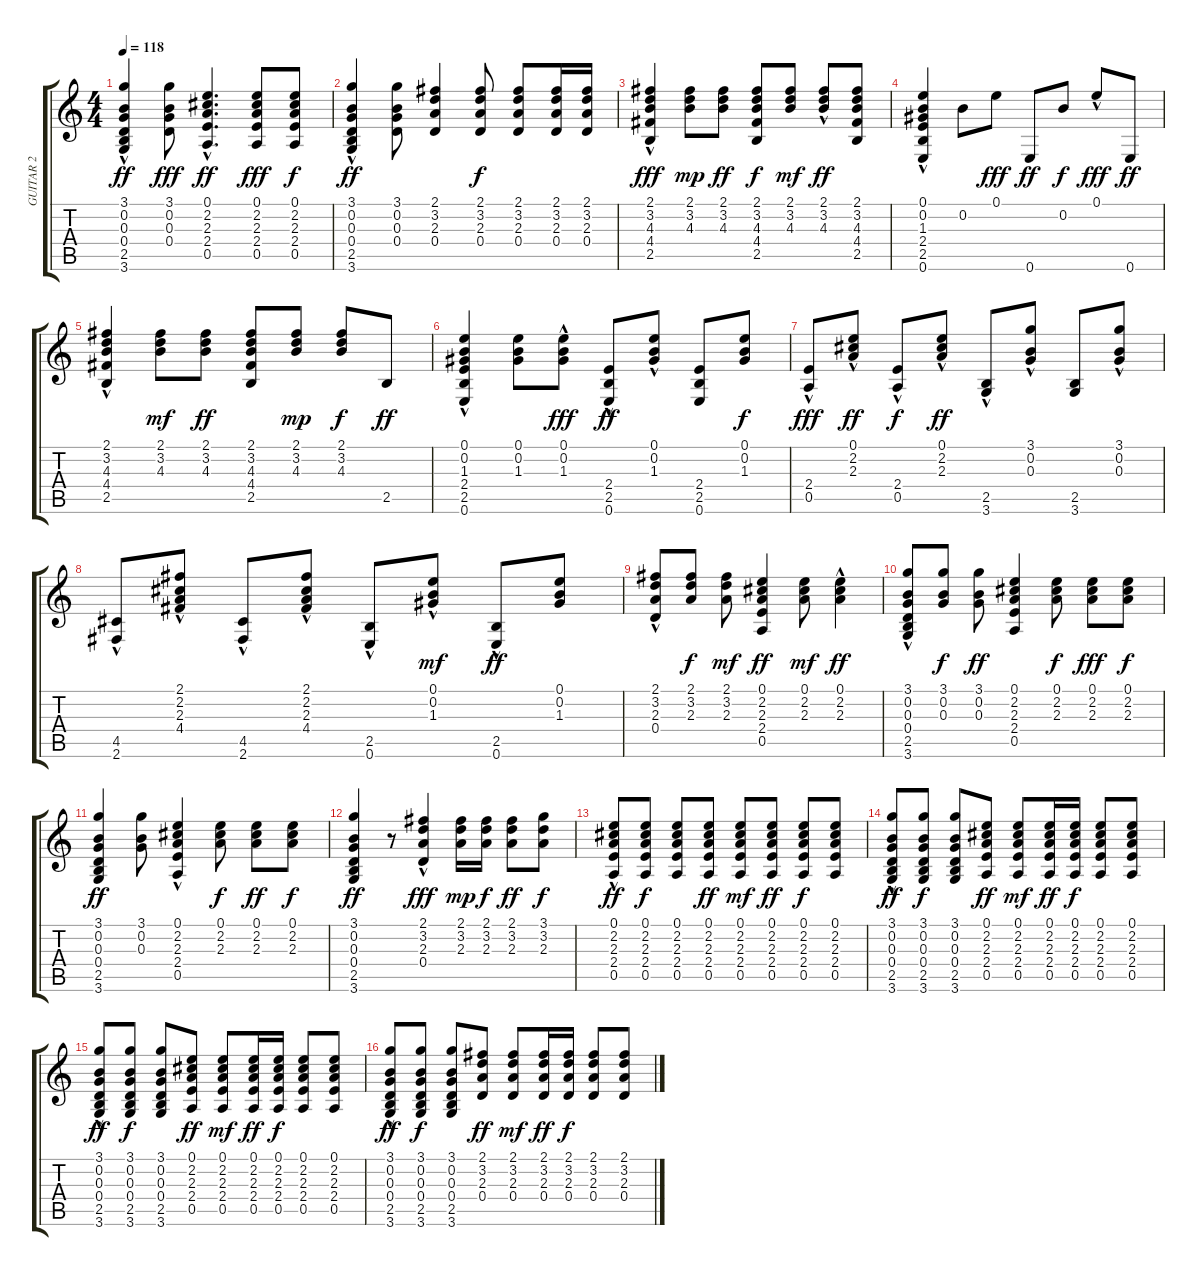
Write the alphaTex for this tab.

\track ("GUITAR 2" "GUITAR 2") {instrument acousticguitarsteel}
\staff {score tabs}
\tuning (E4 B3 G3 D3 A2 E2) {hide}
\ts (4 4)
\tempo 118
\clef g2
\ks c
(3.1{hac} 0.2{hac} 0.3{hac} 0.4 2.5 3.6).4{dy ff} (3.1 0.2 0.3 0.4).8{dy fff} (0.1 2.2 2.3 2.4 0.5{hac}).4{d dy ff} (0.1 2.2 2.3 2.4 0.5).8{dy fff} (0.1 2.2 2.3 2.4 0.5).8{dy f} |
(3.1{hac} 0.2{hac} 0.3 0.4 2.5 3.6).4{dy ff} (3.1 0.2 0.3 0.4).8 (2.1 3.2 2.3 0.4).4 (2.1 3.2 2.3 0.4).8{dy f} (2.1 3.2 2.3 0.4).8 (2.1 3.2 2.3 0.4).16 (2.1 3.2 2.3 0.4).16 |
(2.1 3.2{hac} 4.3 4.4 2.5{hac}).4{dy fff} (2.1 3.2 4.3).8{dy mp} (2.1 3.2 4.3).8{dy ff} (2.1 3.2 4.3 4.4 2.5).8{dy f} (2.1 3.2 4.3).8{dy mf} (2.1{hac} 3.2 4.3{hac}).8{dy ff} (2.1 3.2 4.3 4.4 2.5).8 |
(0.1 0.2 1.3 2.4 2.5 0.6{hac}).4 0.2.8 0.1.8{dy fff} 0.6.8{dy ff} 0.2.8{dy f} 0.1{hac}.8{dy fff} 0.6.8{dy ff} |
(2.1{hac} 3.2 4.3 4.4 2.5{hac}).4 (2.1 3.2 4.3).8{dy mf} (2.1 3.2 4.3).8{dy ff} (2.1 3.2 4.3 4.4 2.5).8 (2.1 3.2 4.3).8{dy mp} (2.1 3.2 4.3).8{dy f} 2.5.8{dy ff} |
(0.1 0.2 1.3 2.4 2.5 0.6{hac}).4 (0.1 0.2 1.3).8 (0.1{hac} 0.2{hac} 1.3).8{dy fff} (2.4 2.5 0.6{hac}).8{dy ff} (0.1 0.2{hac} 1.3).8 (2.4 2.5 0.6).8 (0.1 0.2 1.3).8{dy f} |
(2.4 0.5{hac}).8{dy fff} (0.1{hac} 2.2 2.3).8{dy ff} (2.4 0.5{hac}).8{dy f} (0.1{hac} 2.2 2.3).8{dy ff} (2.5 3.6{hac}).8 (3.1{hac} 0.2 0.3).8 (2.5 3.6).8 (3.1{hac} 0.2 0.3{hac}).8 |
(4.5 2.6{hac}).8 (2.1{hac} 2.2 2.3{hac} 4.4).8 (4.5 2.6{hac}).8 (2.1{hac} 2.2 2.3{hac} 4.4).8 (2.5 0.6{hac}).8 (0.1{hac} 0.2 1.3{hac}).8{dy mf} (2.5 0.6{hac}).8{dy ff} (0.1 0.2 1.3).8 |
(2.1{hac} 3.2 2.3 0.4).8 (2.1 3.2 2.3).8{dy f} (2.1 3.2 2.3).8{dy mf} (0.1 2.2 2.3 2.4 0.5).4{dy ff} (0.1 2.2 2.3).8{dy mf} (0.1 2.2{hac} 2.3).4{dy ff} |
(3.1 0.2{hac} 0.3 0.4 2.5 3.6).8 (3.1 0.2 0.3).8{dy f} (3.1 0.2 0.3).8{dy ff} (0.1 2.2 2.3 2.4 0.5).4 (0.1 2.2 2.3).8{dy f} (0.1 2.2 2.3).8{dy fff} (0.1 2.2 2.3).8{dy f} |
(3.1 0.2 0.3 0.4 2.5 3.6).4{dy ff} (3.1 0.2 0.3).8 (0.1 2.2 2.3 2.4{hac} 0.5).4 (0.1 2.2 2.3).8{dy f} (0.1 2.2 2.3).8{dy ff} (0.1 2.2 2.3).8{dy f} |
(3.1 0.2 0.3 0.4 2.5 3.6).4{dy ff} r.8 (2.1 3.2 2.3{hac} 0.4).4{dy fff} (2.1 3.2 2.3).16{dy mp} (2.1 3.2 2.3).16{dy f} (2.1 3.2 2.3).8{dy ff} (3.1 3.2 2.3).8{dy f} |
(0.1 2.2{hac} 2.3 2.4 0.5).8{dy ff} (0.1 2.2 2.3 2.4 0.5).8{dy f} (0.1 2.2 2.3 2.4 0.5).8 (0.1 2.2 2.3 2.4 0.5).8{dy ff} (0.1 2.2 2.3 2.4 0.5).8{dy mf} (0.1 2.2 2.3 2.4 0.5).8{dy ff} (0.1 2.2 2.3 2.4 0.5).8{dy f} (0.1 2.2 2.3 2.4 0.5).8 |
(3.1 0.2{hac} 0.3 0.4 2.5 3.6).8{dy ff} (3.1 0.2 0.3 0.4 2.5 3.6).8{dy f} (3.1 0.2 0.3 0.4 2.5 3.6).8 (0.1 2.2 2.3 2.4 0.5).8{dy ff} (0.1 2.2 2.3 2.4 0.5).8{dy mf} (0.1 2.2 2.3 2.4 0.5).16{dy ff} (0.1 2.2 2.3 2.4 0.5).16{dy f} (0.1 2.2 2.3 2.4 0.5).8 (0.1 2.2 2.3 2.4 0.5).8 |
(3.1 0.2{hac} 0.3 0.4 2.5 3.6).8{dy ff} (3.1 0.2 0.3 0.4 2.5 3.6).8{dy f} (3.1 0.2 0.3 0.4 2.5 3.6).8 (0.1 2.2 2.3 2.4 0.5).8{dy ff} (0.1 2.2 2.3 2.4 0.5).8{dy mf} (0.1 2.2 2.3 2.4 0.5).16{dy ff} (0.1 2.2 2.3 2.4 0.5).16{dy f} (0.1 2.2 2.3 2.4 0.5).8 (0.1 2.2 2.3 2.4 0.5).8 |
(3.1 0.2{hac} 0.3 0.4 2.5 3.6).8{dy ff} (3.1 0.2 0.3 0.4 2.5 3.6).8{dy f} (3.1 0.2 0.3 0.4 2.5 3.6).8 (2.1 3.2 2.3 0.4).8{dy ff} (2.1 3.2 2.3 0.4).8{dy mf} (2.1 3.2 2.3 0.4).16{dy ff} (2.1 3.2 2.3 0.4).16{dy f} (2.1 3.2 2.3 0.4).8 (2.1 3.2 2.3 0.4).8
